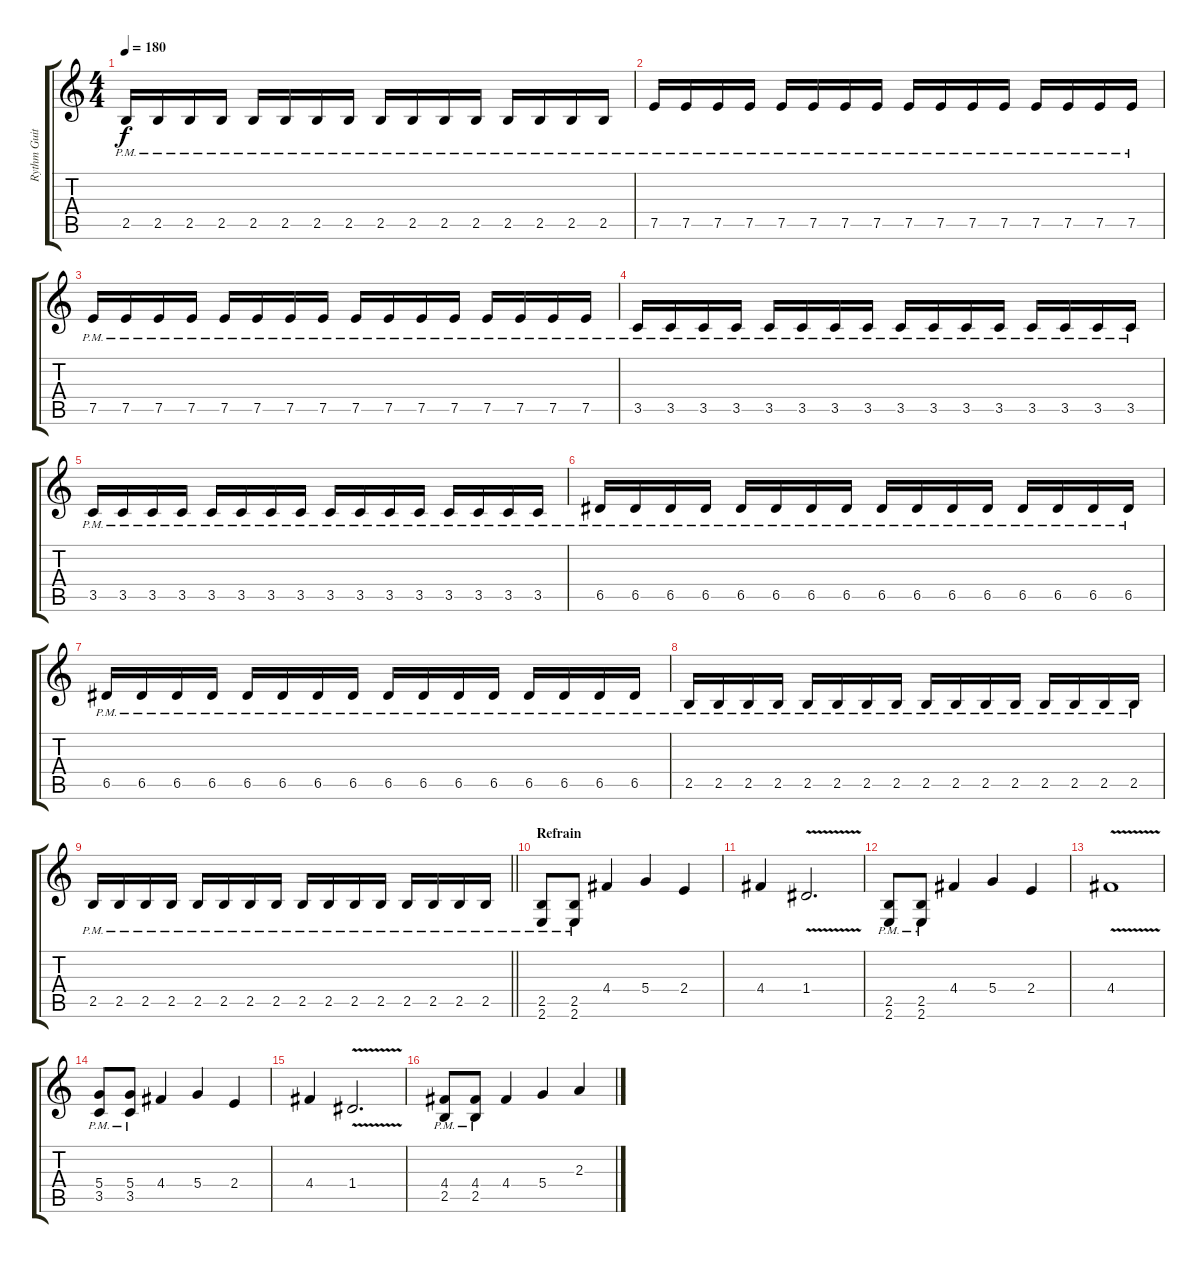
\track ("Rythm Guitar" "Rythm Guit") {instrument distortionguitar}
\staff {score tabs}
\tuning (E4 B3 G3 D3 A2 D2) {hide}
\ts (4 4)
\tempo 180
\clef g2
\ks c
2.5{pm}.16{dy f} 2.5{pm}.16 2.5{pm}.16 2.5{pm}.16 2.5{pm}.16 2.5{pm}.16 2.5{pm}.16 2.5{pm}.16 2.5{pm}.16 2.5{pm}.16 2.5{pm}.16 2.5{pm}.16 2.5{pm}.16 2.5{pm}.16 2.5{pm}.16 2.5{pm}.16 |
7.5{pm}.16 7.5{pm}.16 7.5{pm}.16 7.5{pm}.16 7.5{pm}.16 7.5{pm}.16 7.5{pm}.16 7.5{pm}.16 7.5{pm}.16 7.5{pm}.16 7.5{pm}.16 7.5{pm}.16 7.5{pm}.16 7.5{pm}.16 7.5{pm}.16 7.5{pm}.16 |
7.5{pm}.16 7.5{pm}.16 7.5{pm}.16 7.5{pm}.16 7.5{pm}.16 7.5{pm}.16 7.5{pm}.16 7.5{pm}.16 7.5{pm}.16 7.5{pm}.16 7.5{pm}.16 7.5{pm}.16 7.5{pm}.16 7.5{pm}.16 7.5{pm}.16 7.5{pm}.16 |
3.5{pm}.16 3.5{pm}.16 3.5{pm}.16 3.5{pm}.16 3.5{pm}.16 3.5{pm}.16 3.5{pm}.16 3.5{pm}.16 3.5{pm}.16 3.5{pm}.16 3.5{pm}.16 3.5{pm}.16 3.5{pm}.16 3.5{pm}.16 3.5{pm}.16 3.5{pm}.16 |
3.5{pm}.16 3.5{pm}.16 3.5{pm}.16 3.5{pm}.16 3.5{pm}.16 3.5{pm}.16 3.5{pm}.16 3.5{pm}.16 3.5{pm}.16 3.5{pm}.16 3.5{pm}.16 3.5{pm}.16 3.5{pm}.16 3.5{pm}.16 3.5{pm}.16 3.5{pm}.16 |
6.5{pm}.16 6.5{pm}.16 6.5{pm}.16 6.5{pm}.16 6.5{pm}.16 6.5{pm}.16 6.5{pm}.16 6.5{pm}.16 6.5{pm}.16 6.5{pm}.16 6.5{pm}.16 6.5{pm}.16 6.5{pm}.16 6.5{pm}.16 6.5{pm}.16 6.5{pm}.16 |
6.5{pm}.16 6.5{pm}.16 6.5{pm}.16 6.5{pm}.16 6.5{pm}.16 6.5{pm}.16 6.5{pm}.16 6.5{pm}.16 6.5{pm}.16 6.5{pm}.16 6.5{pm}.16 6.5{pm}.16 6.5{pm}.16 6.5{pm}.16 6.5{pm}.16 6.5{pm}.16 |
2.5{pm}.16 2.5{pm}.16 2.5{pm}.16 2.5{pm}.16 2.5{pm}.16 2.5{pm}.16 2.5{pm}.16 2.5{pm}.16 2.5{pm}.16 2.5{pm}.16 2.5{pm}.16 2.5{pm}.16 2.5{pm}.16 2.5{pm}.16 2.5{pm}.16 2.5{pm}.16 |
\barLineRight lightlight
2.5{pm}.16 2.5{pm}.16 2.5{pm}.16 2.5{pm}.16 2.5{pm}.16 2.5{pm}.16 2.5{pm}.16 2.5{pm}.16 2.5{pm}.16 2.5{pm}.16 2.5{pm}.16 2.5{pm}.16 2.5{pm}.16 2.5{pm}.16 2.5{pm}.16 2.5{pm}.16 |
\section ("" "Refrain")
(2.5{pm} 2.6{pm}).8 (2.5{pm} 2.6{pm}).8 4.4.4 5.4.4 2.4.4 |
4.4.4 1.4{v}.2{d} |
(2.5{pm} 2.6{pm}).8 (2.5{pm} 2.6{pm}).8 4.4.4 5.4.4 2.4.4 |
4.4{v}.1 |
(5.4{pm} 3.5{pm}).8 (5.4{pm} 3.5{pm}).8 4.4.4 5.4.4 2.4.4 |
4.4.4 1.4{v}.2{d} |
(4.4{pm} 2.5{pm}).8 (4.4{pm} 2.5{pm}).8 4.4.4 5.4.4 2.3.4
